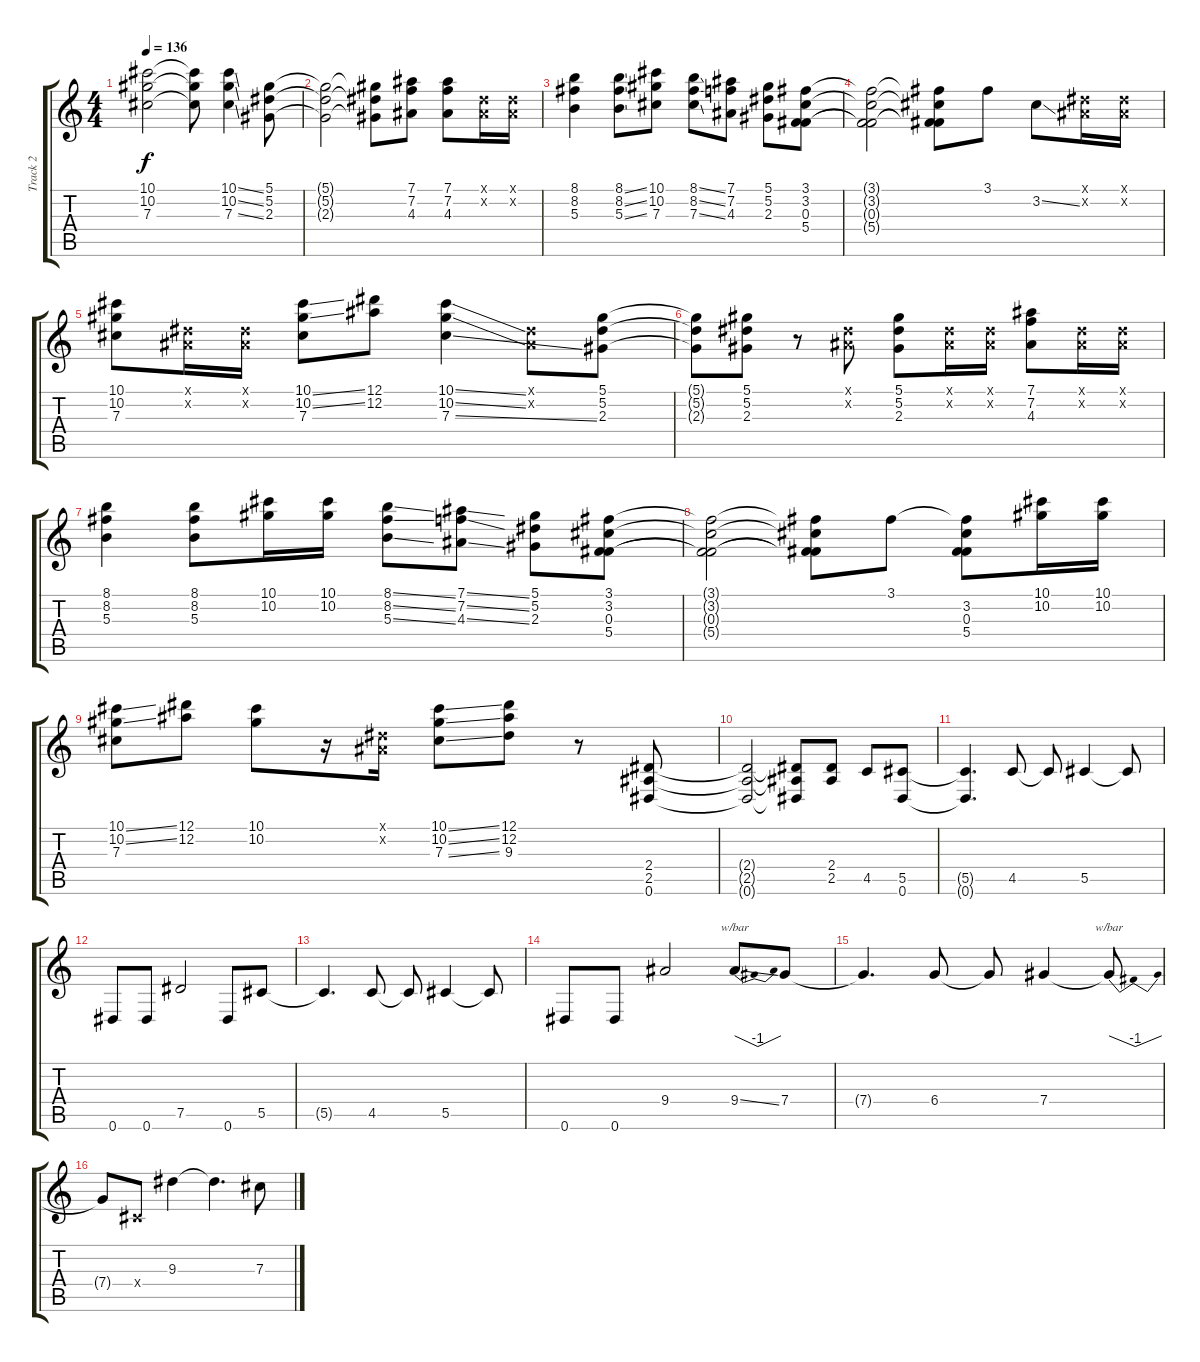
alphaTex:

\track ("Track 2" "Track 2") {instrument overdrivenguitar}
\staff {score tabs}
\tuning (Eb4 Bb3 Gb3 Db3 Ab2 Eb2) {hide}
\ts (4 4)
\tempo 136
\clef g2
\ks c
(10.1 10.2 7.3).2{dy f} (10.1{t} 10.2{t} 7.3{t}).8 (10.1{ss} 10.2{ss} 7.3{ss}).4 (5.1 5.2 2.3).8 |
(5.1{t} 5.2{t} 2.3{t}).2 (5.1{t} 5.2{t} 2.3{t}).8 (7.1 7.2 4.3).8 (7.1 7.2 4.3).8 (0.1{x} 0.2{x}).16 (0.1{x} 0.2{x}).16 |
(8.1 8.2 5.3).4 (8.1{ss} 8.2{ss} 5.3{ss}).8 (10.1 10.2 7.3).8 (8.1{ss} 8.2{ss} 7.3{ss}).8 (7.1 7.2 4.3).8 (5.1 5.2 2.3).8 (3.1 3.2 0.3 5.4).8 |
(3.1{t} 3.2{t} 0.3{t} 5.4{t}).2 (3.1{t} 3.2{t} 0.3{t} 5.4{t}).8 3.1.8 3.2{ss}.8 (0.1{x} 0.2{x}).16 (0.1{x} 0.2{x}).16 |
(10.1 10.2 7.3).8 (0.1{x} 0.2{x}).16 (0.1{x} 0.2{x}).16 (10.1{ss} 10.2{ss} 7.3).8 (12.1 12.2).8 (10.1{ss} 10.2{ss} 7.3{ss}).4 (0.1{x} 0.2{x}).8 (5.1 5.2 2.3).8 |
(5.1{t} 5.2{t} 2.3{t}).8 (5.1 5.2 2.3).8 r.8 (0.1{x} 0.2{x}).8 (5.1 5.2 2.3).8 (0.1{x} 0.2{x}).16 (0.1{x} 0.2{x}).16 (7.1 7.2 4.3).8 (0.1{x} 0.2{x}).16 (0.1{x} 0.2{x}).16 |
(8.1 8.2 5.3).4 (8.1 8.2 5.3).8 (10.1 10.2).16 (10.1 10.2).16 (8.1{ss} 8.2{ss} 5.3{ss}).8 (7.1{ss} 7.2{ss} 4.3{ss}).8 (5.1 5.2 2.3).8 (3.1 3.2 0.3 5.4).8 |
(3.1{t} 3.2{t} 0.3{t} 5.4{t}).2 (3.1{t} 3.2{t} 0.3{t} 5.4{t}).8 3.1.8 (3.1{t} 3.2 0.3 5.4).8 (10.1 10.2).16 (10.1 10.2).16 |
(10.1{ss} 10.2{ss} 7.3).8 (12.1 12.2).8 (10.1 10.2).8 r.16 (0.1{x} 0.2{x}).16 (10.1{ss} 10.2{ss} 7.3{ss}).8 (12.1 12.2 9.3).8 r.8 (2.4 2.5 0.6).8 |
(2.4{t} 2.5{t} 0.6{t}).2 (2.4{t} 2.5{t} 0.6{t}).8 (2.4 2.5).8 4.5.8 (5.5 0.6).8 |
(5.5{t} 0.6{t}).4{d} 4.5.8 4.5{t}.8 5.5.4 5.5{t}.8 |
0.6.8 0.6.8 7.5.2 0.6.8 5.5.8 |
5.5{t}.4{d} 4.5.8 4.5{t}.8 5.5.4 5.5{t}.8 |
0.6.8 0.6.8 9.4.2 9.4{ss}.8{tbe (dip default 0 0 30 -4 60 0)} 7.4.8 |
7.4{t}.4{d} 6.4.8 6.4{t}.8 7.4.4 7.4{t}.8{tbe (dip default 0 0 30 -4 60 0)} |
7.4{t}.8 0.4{x}.8 9.3.4 9.3{t}.4{d} 7.3.8
